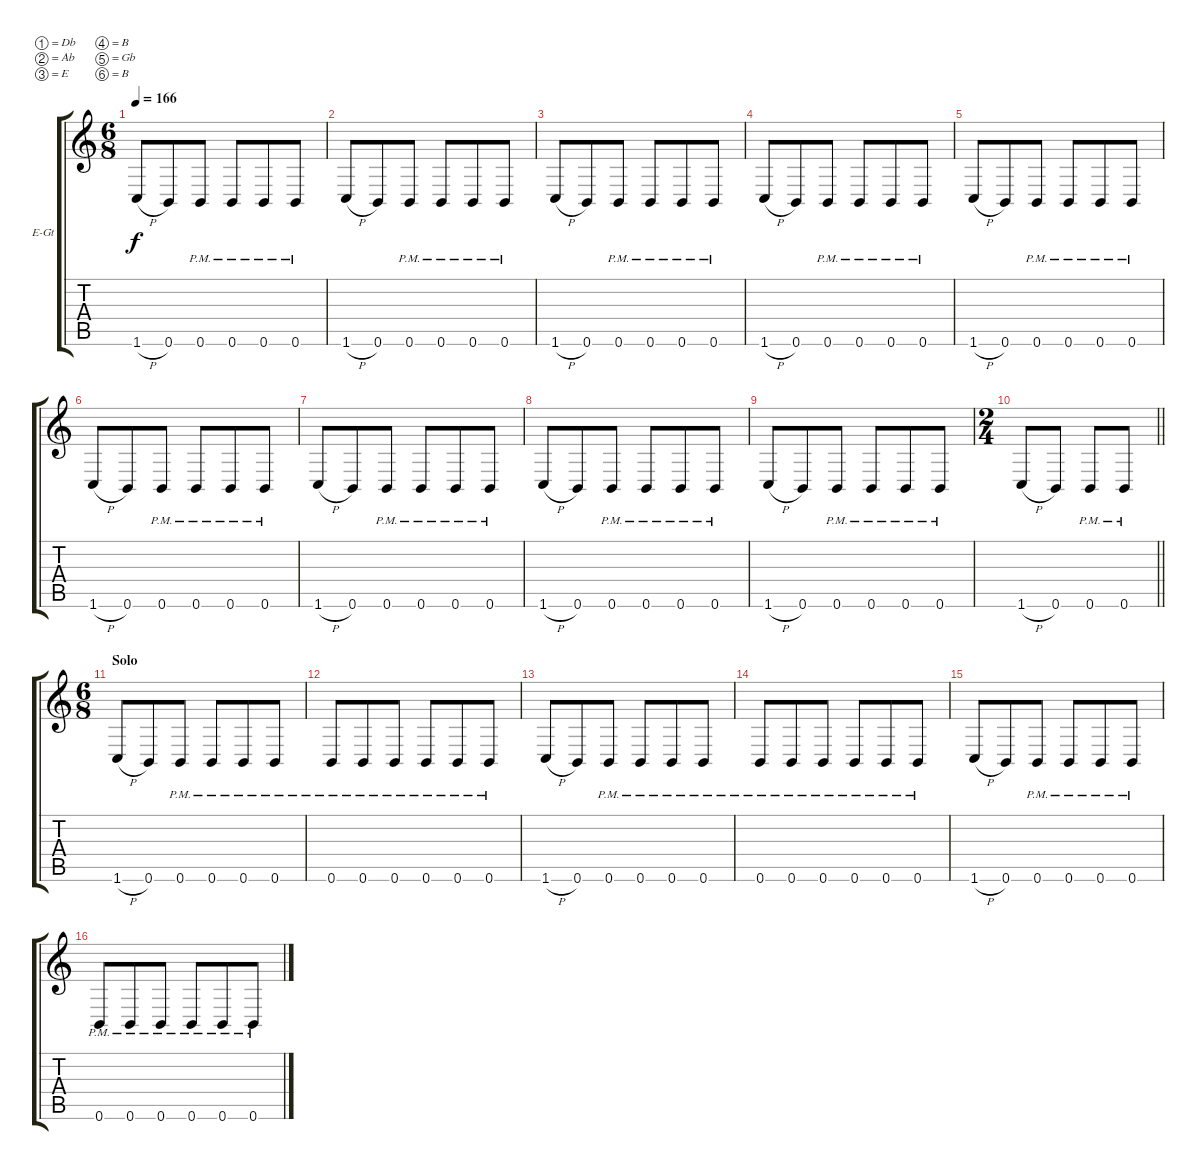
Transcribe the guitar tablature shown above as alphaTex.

\bracketExtendMode groupsimilarinstruments
\firstSystemTrackNameOrientation horizontal
\otherSystemsTrackNameOrientation horizontal
\track ("Right guitar" "E-Gt") {instrument overdrivenguitar}
\staff {score tabs}
\tuning (Db4 Ab3 E3 B2 Gb2 B1)
\ts (6 8)
\tempo 166
\clef g2
\ks c
1.6{h}.8{dy f} 0.6.8 0.6{pm}.8 0.6{pm}.8 0.6{pm}.8 0.6{pm}.8 |
1.6{h}.8 0.6.8 0.6{pm}.8 0.6{pm}.8 0.6{pm}.8 0.6{pm}.8 |
1.6{h}.8 0.6.8 0.6{pm}.8 0.6{pm}.8 0.6{pm}.8 0.6{pm}.8 |
1.6{h}.8 0.6.8 0.6{pm}.8 0.6{pm}.8 0.6{pm}.8 0.6{pm}.8 |
1.6{h}.8 0.6.8 0.6{pm}.8 0.6{pm}.8 0.6{pm}.8 0.6{pm}.8 |
1.6{h}.8 0.6.8 0.6{pm}.8 0.6{pm}.8 0.6{pm}.8 0.6{pm}.8 |
1.6{h}.8 0.6.8 0.6{pm}.8 0.6{pm}.8 0.6{pm}.8 0.6{pm}.8 |
1.6{h}.8 0.6.8 0.6{pm}.8 0.6{pm}.8 0.6{pm}.8 0.6{pm}.8 |
1.6{h}.8 0.6.8 0.6{pm}.8 0.6{pm}.8 0.6{pm}.8 0.6{pm}.8 |
\ts (2 4)
\beaming (8 2 2)
\barLineRight lightlight
1.6{h}.8 0.6.8 0.6{pm}.8 0.6{pm}.8 |
\ts (6 8)
\beaming (8 3 3)
\section ("" "Solo")
1.6{h}.8 0.6.8 0.6{pm}.8 0.6{pm}.8 0.6{pm}.8 0.6{pm}.8 |
0.6{pm}.8 0.6{pm}.8 0.6{pm}.8 0.6{pm}.8 0.6{pm}.8 0.6{pm}.8 |
1.6{h}.8 0.6.8 0.6{pm}.8 0.6{pm}.8 0.6{pm}.8 0.6{pm}.8 |
0.6{pm}.8 0.6{pm}.8 0.6{pm}.8 0.6{pm}.8 0.6{pm}.8 0.6{pm}.8 |
1.6{h}.8 0.6.8 0.6{pm}.8 0.6{pm}.8 0.6{pm}.8 0.6{pm}.8 |
0.6{pm}.8 0.6{pm}.8 0.6{pm}.8 0.6{pm}.8 0.6{pm}.8 0.6{pm}.8
